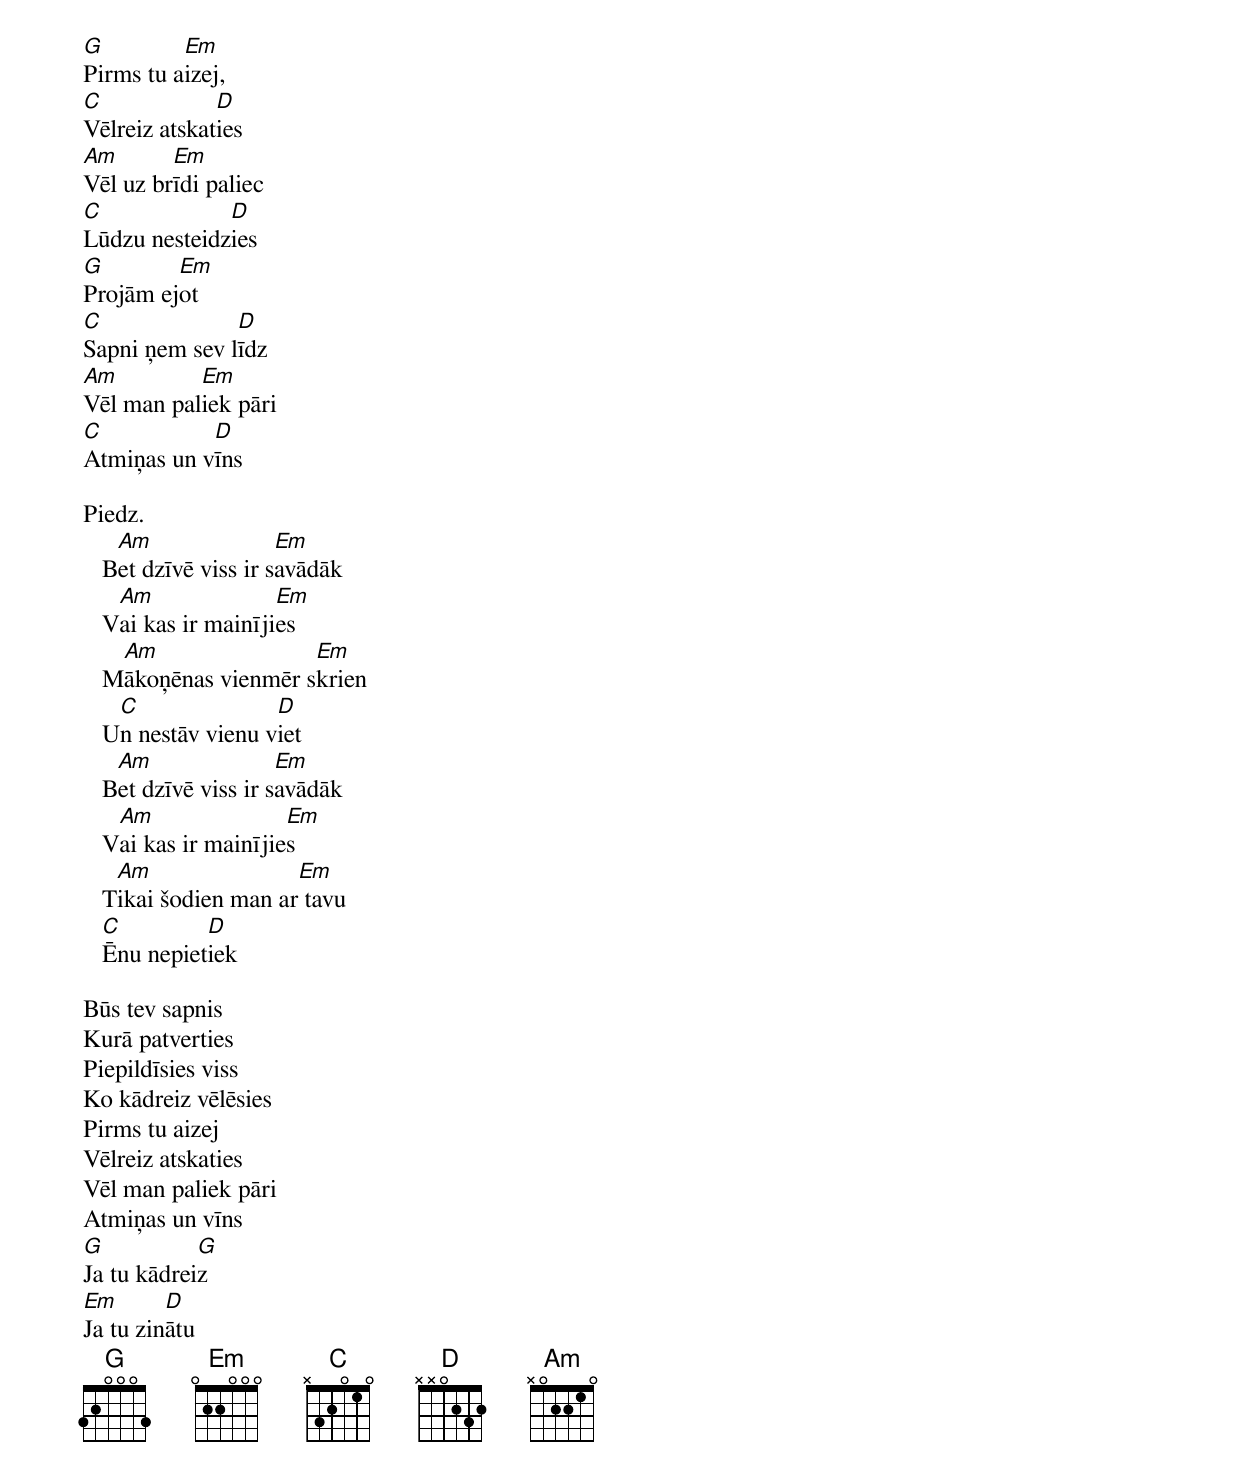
G         Em
Pirms tu aizej,
C             D
Vēlreiz atskaties
Am       Em
Vēl uz brīdi paliec
C             D
Lūdzu nesteidzies
G        Em
Projām ejot
C              D
Sapni ņem sev līdz
Am         Em
Vēl man paliek pāri
C           D
Atmiņas un vīns

Piedz.
    Am                Em
   Bet dzīvē viss ir savādāk
    Am               Em
   Vai kas ir mainījies
    Am                Em
   Mākoņēnas vienmēr skrien
    C               D
   Un nestāv vienu viet
    Am                Em
   Bet dzīvē viss ir savādāk
    Am                Em
   Vai kas ir mainījies
    Am                Em
   Tikai šodien man ar tavu
   C         D
   Ēnu nepietiek

Būs tev sapnis
Kurā patverties
Piepildīsies viss
Ko kādreiz vēlēsies
Pirms tu aizej
Vēlreiz atskaties
Vēl man paliek pāri
Atmiņas un vīns
G           G
Ja tu kādreiz
Em       D
Ja tu zinātu
